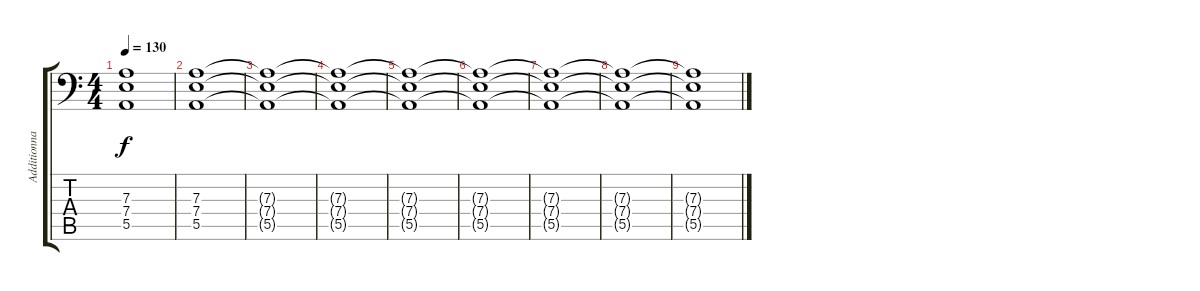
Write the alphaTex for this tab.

\track ("Additionnal" "Additionna") {instrument stringensemble1}
\staff {score tabs}
\tuning (B3 G3 D3 A2 E2 A1) {hide}
\ts (4 4)
\tempo 130
\clef f4
\ks c
(7.3{t} 7.4{t} 5.5{t}).1{dy f} |
(7.3 7.4 5.5).1 |
(7.3{t} 7.4{t} 5.5{t}).1 |
(7.3{t} 7.4{t} 5.5{t}).1 |
(7.3{t} 7.4{t} 5.5{t}).1 |
(7.3{t} 7.4{t} 5.5{t}).1 |
(7.3{t} 7.4{t} 5.5{t}).1 |
(7.3{t} 7.4{t} 5.5{t}).1 |
(7.3{t} 7.4{t} 5.5{t}).1
